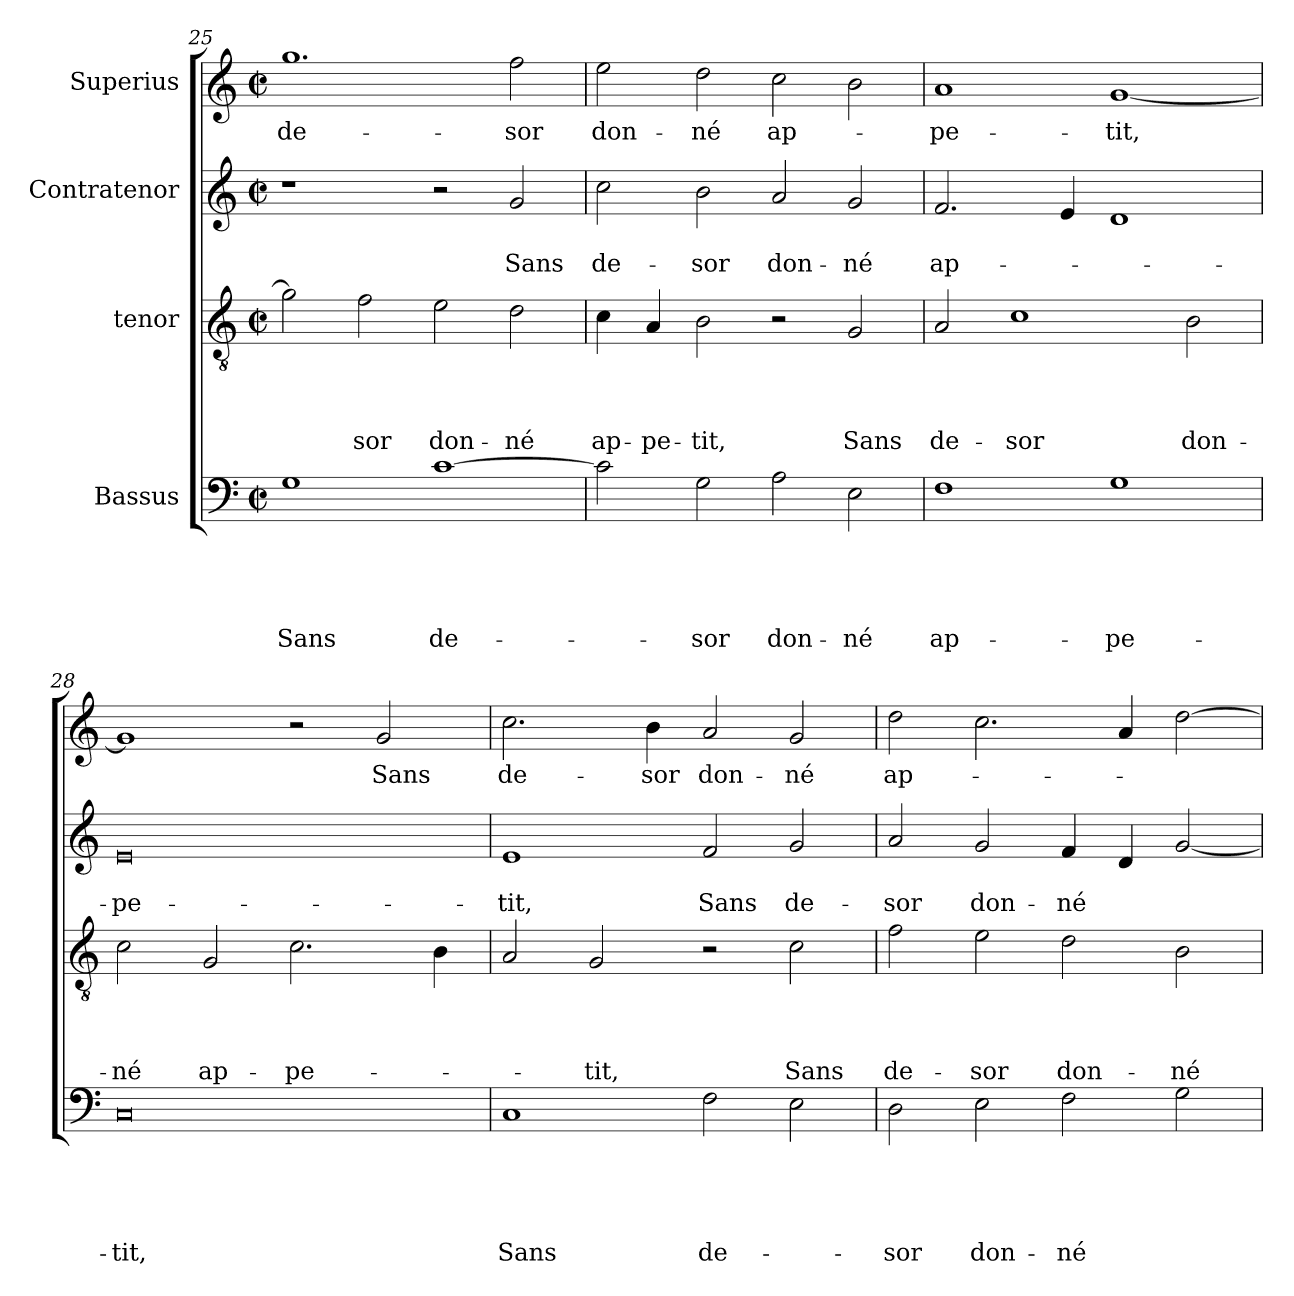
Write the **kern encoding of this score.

**kern	**text	**text	**text	**text	**text	**kern	**text	**text	**text	**text	**kern	**text	**text	**kern	**text
*part4	*part4	*part4	*part4	*part4	*part4	*part3	*part3	*part3	*part3	*part3	*part2	*part2	*part2	*part1	*part1
*staff4	*staff4	*staff4	*staff4	*staff4	*staff4	*staff3	*staff3	*staff3	*staff3	*staff3	*staff2	*staff2	*staff2	*staff1	*staff1
*I"Bassus	*	*	*	*	*	*I"tenor	*	*	*	*	*I"Contratenor	*	*	*I"Superius	*
*clefF4	*	*	*	*	*	*clefGv2	*	*	*	*	*clefG2	*	*	*clefG2	*
*k[]	*	*	*	*	*	*k[]	*	*	*	*	*k[]	*	*	*k[]	*
*C:	*	*	*	*	*	*C:	*	*	*	*	*C:	*	*	*C:	*
*M2/2	*	*	*	*	*	*M2/2	*	*	*	*	*M2/2	*	*	*M2/2	*
*met(c|)	*	*	*	*	*	*met(c|)	*	*	*	*	*met(c|)	*	*	*met(c|)	*
=25	=25	=25	=25	=25	=25	=25	=25	=25	=25	=25	=25	=25	=25	=25	=25
!	!	!	!	!	!LO:LY:b	!	!	!	!	!	!	!	!	!	!LO:LY:b
1G	.	.	.	.	Sans	2g\]	.	.	.	.	1r	.	.	1.gg	de-
!	!	!	!	!	!	!	!	!	!	!LO:LY:b	!	!	!	!	!
.	.	.	.	.	.	2f\	.	.	.	-sor	.	.	.	.	.
!	!	!	!	!	!LO:LY:b	!	!	!	!	!LO:LY:b	!	!	!	!	!
[>1c	.	.	.	.	de-	2e\	.	.	.	don-	2r	.	.	.	.
!	!	!	!	!	!	!	!	!	!	!LO:LY:b	!	!	!LO:LY:b	!	!LO:LY:b
.	.	.	.	.	.	2d\	.	.	.	-né	2g/	.	Sans	2ff\	-sor
=26	=26	=26	=26	=26	=26	=26	=26	=26	=26	=26	=26	=26	=26	=26	=26
!	!	!	!	!	!	!	!	!	!	!LO:LY:b	!	!	!LO:LY:b	!	!LO:LY:b
2c\]	.	.	.	.	.	4c\	.	.	.	ap-	2cc\	.	de-	2ee\	don-
!	!	!	!	!	!	!	!	!	!	!LO:LY:b	!	!	!	!	!
.	.	.	.	.	.	4A/	.	.	.	-pe-	.	.	.	.	.
!	!	!	!	!	!LO:LY:b	!	!	!	!	!LO:LY:b	!	!	!LO:LY:b	!	!LO:LY:b
2G\	.	.	.	.	-sor	2B\	.	.	.	-tit,	2b\	.	-sor	2dd\	-né
!	!	!	!	!	!LO:LY:b	!	!	!	!	!	!	!	!LO:LY:b	!	!LO:LY:b
2A\	.	.	.	.	don-	2r	.	.	.	.	2a/	.	don-	2cc\	ap-
!	!	!	!	!	!LO:LY:b	!	!	!	!	!LO:LY:b	!	!	!LO:LY:b	!	!
2E\	.	.	.	.	-né	2G/	.	.	.	Sans	2g/	.	-né	2b\	.
=27	=27	=27	=27	=27	=27	=27	=27	=27	=27	=27	=27	=27	=27	=27	=27
!	!	!	!	!	!LO:LY:b	!	!	!	!	!LO:LY:b	!	!	!LO:LY:b	!	!LO:LY:b
1F	.	.	.	.	ap-	2A/	.	.	.	de-	2.f/	.	ap-	1a	-pe-
!	!	!	!	!	!	!	!	!	!	!LO:LY:b	!	!	!	!	!
.	.	.	.	.	.	1c	.	.	.	-sor	.	.	.	.	.
.	.	.	.	.	.	.	.	.	.	.	4e/	.	.	.	.
!	!	!	!	!	!LO:LY:b	!	!	!	!	!	!	!	!	!	!LO:LY:b
1G	.	.	.	.	-pe-	.	.	.	.	.	1d	.	.	[<1g	-tit,
!	!	!	!	!	!	!	!	!	!	!LO:LY:b	!	!	!	!	!
.	.	.	.	.	.	2B\	.	.	.	don-	.	.	.	.	.
=28	=28	=28	=28	=28	=28	=28	=28	=28	=28	=28	=28	=28	=28	=28	=28
!	!	!	!	!	!LO:LY:b	!	!	!	!	!LO:LY:b	!	!	!LO:LY:b	!	!
0C	.	.	.	.	-tit,	2c\	.	.	.	-né	0e	.	-pe-	1g]	.
!	!	!	!	!	!	!	!	!	!	!LO:LY:b	!	!	!	!	!
.	.	.	.	.	.	2G/	.	.	.	ap-	.	.	.	.	.
!	!	!	!	!	!	!	!	!	!	!LO:LY:b	!	!	!	!	!
.	.	.	.	.	.	2.c\	.	.	.	-pe-	.	.	.	2r	.
!	!	!	!	!	!	!	!	!	!	!	!	!	!	!	!LO:LY:b
.	.	.	.	.	.	.	.	.	.	.	.	.	.	2g/	Sans
.	.	.	.	.	.	4B\	.	.	.	.	.	.	.	.	.
!!LO:LB:g=z
=29	=29	=29	=29	=29	=29	=29	=29	=29	=29	=29	=29	=29	=29	=29	=29
!	!	!	!	!	!LO:LY:b	!	!	!	!	!	!	!	!LO:LY:b	!	!LO:LY:b
1C	.	.	.	.	Sans	2A/	.	.	.	.	1e	.	-tit,	2.cc\	de-
!	!	!	!	!	!	!	!	!	!	!LO:LY:b	!	!	!	!	!
.	.	.	.	.	.	2G/	.	.	.	-tit,	.	.	.	.	.
!	!	!	!	!	!	!	!	!	!	!	!	!	!	!	!LO:LY:b
.	.	.	.	.	.	.	.	.	.	.	.	.	.	4b\	-sor
!	!	!	!	!	!LO:LY:b	!	!	!	!	!	!	!	!LO:LY:b	!	!LO:LY:b
2F\	.	.	.	.	de-	2r	.	.	.	.	2f/	.	Sans	2a/	don-
!	!	!	!	!	!	!	!	!	!	!LO:LY:b	!	!	!LO:LY:b	!	!LO:LY:b
2E\	.	.	.	.	.	2c\	.	.	.	Sans	2g/	.	de-	2g/	-né
=30	=30	=30	=30	=30	=30	=30	=30	=30	=30	=30	=30	=30	=30	=30	=30
!	!	!	!	!	!LO:LY:b	!	!	!	!	!LO:LY:b	!	!	!LO:LY:b	!	!LO:LY:b
2D\	.	.	.	.	-sor	2f\	.	.	.	de-	2a/	.	-sor	2dd\	ap-
!	!	!	!	!	!LO:LY:b	!	!	!	!	!LO:LY:b	!	!	!LO:LY:b	!	!
2E\	.	.	.	.	don-	2e\	.	.	.	-sor	2g/	.	don-	2.cc\	.
!	!	!	!	!	!LO:LY:b	!	!	!	!	!LO:LY:b	!	!	!LO:LY:b	!	!
2F\	.	.	.	.	-né	2d\	.	.	.	don-	4f/	.	-né	.	.
.	.	.	.	.	.	.	.	.	.	.	4d/	.	.	4a/	.
!	!	!	!	!	!	!	!	!	!	!LO:LY:b	!	!	!	!	!
2G\	.	.	.	.	.	2B\	.	.	.	-né	[<2g/	.	.	[>2dd\	.
=	=	=	=	=	=	=	=	=	=	=	=	=	=	=	=
*-	*-	*-	*-	*-	*-	*-	*-	*-	*-	*-	*-	*-	*-	*-	*-
